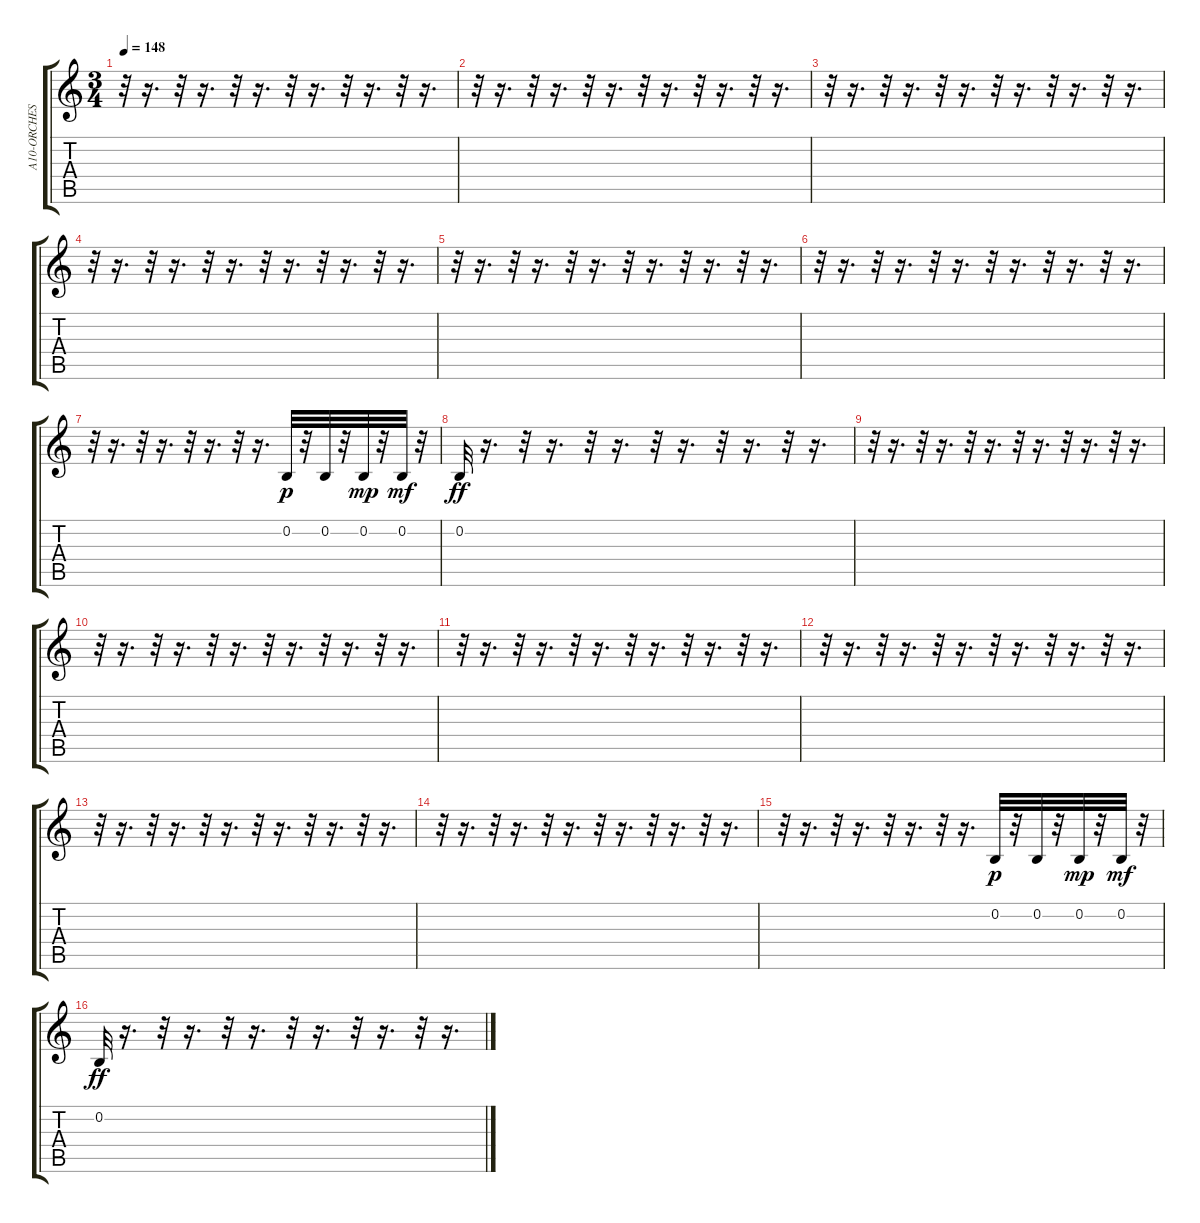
\track ("A10-ORCHESTRA   " "A10-ORCHES") {instrument stringensemble1}
\staff {score tabs}
\tuning (E4 B3 G3 D3 A2 E2) {hide}
\ts (3 4)
\tempo 148
\clef g2
\ks c
r.32{dy ff} r.16{d} r.32 r.16{d} r.32 r.16{d} r.32 r.16{d} r.32 r.16{d} r.32 r.16{d} |
r.32 r.16{d} r.32 r.16{d} r.32 r.16{d} r.32 r.16{d} r.32 r.16{d} r.32 r.16{d} |
r.32 r.16{d} r.32 r.16{d} r.32 r.16{d} r.32 r.16{d} r.32 r.16{d} r.32 r.16{d} |
r.32 r.16{d} r.32 r.16{d} r.32 r.16{d} r.32 r.16{d} r.32 r.16{d} r.32 r.16{d} |
r.32 r.16{d} r.32 r.16{d} r.32 r.16{d} r.32 r.16{d} r.32 r.16{d} r.32 r.16{d} |
r.32 r.16{d} r.32 r.16{d} r.32 r.16{d} r.32 r.16{d} r.32 r.16{d} r.32 r.16{d} |
r.32 r.16{d} r.32 r.16{d} r.32 r.16{d} r.32 r.16{d} 0.2.32{dy p} r.32 0.2.32 r.32 0.2.32{dy mp} r.32 0.2.32{dy mf} r.32 |
0.2.32{dy ff} r.16{d} r.32 r.16{d} r.32 r.16{d} r.32 r.16{d} r.32 r.16{d} r.32 r.16{d} |
r.32 r.16{d} r.32 r.16{d} r.32 r.16{d} r.32 r.16{d} r.32 r.16{d} r.32 r.16{d} |
r.32 r.16{d} r.32 r.16{d} r.32 r.16{d} r.32 r.16{d} r.32 r.16{d} r.32 r.16{d} |
r.32 r.16{d} r.32 r.16{d} r.32 r.16{d} r.32 r.16{d} r.32 r.16{d} r.32 r.16{d} |
r.32 r.16{d} r.32 r.16{d} r.32 r.16{d} r.32 r.16{d} r.32 r.16{d} r.32 r.16{d} |
r.32 r.16{d} r.32 r.16{d} r.32 r.16{d} r.32 r.16{d} r.32 r.16{d} r.32 r.16{d} |
r.32 r.16{d} r.32 r.16{d} r.32 r.16{d} r.32 r.16{d} r.32 r.16{d} r.32 r.16{d} |
r.32 r.16{d} r.32 r.16{d} r.32 r.16{d} r.32 r.16{d} 0.2.32{dy p} r.32 0.2.32 r.32 0.2.32{dy mp} r.32 0.2.32{dy mf} r.32 |
0.2.32{dy ff} r.16{d} r.32 r.16{d} r.32 r.16{d} r.32 r.16{d} r.32 r.16{d} r.32 r.16{d}
